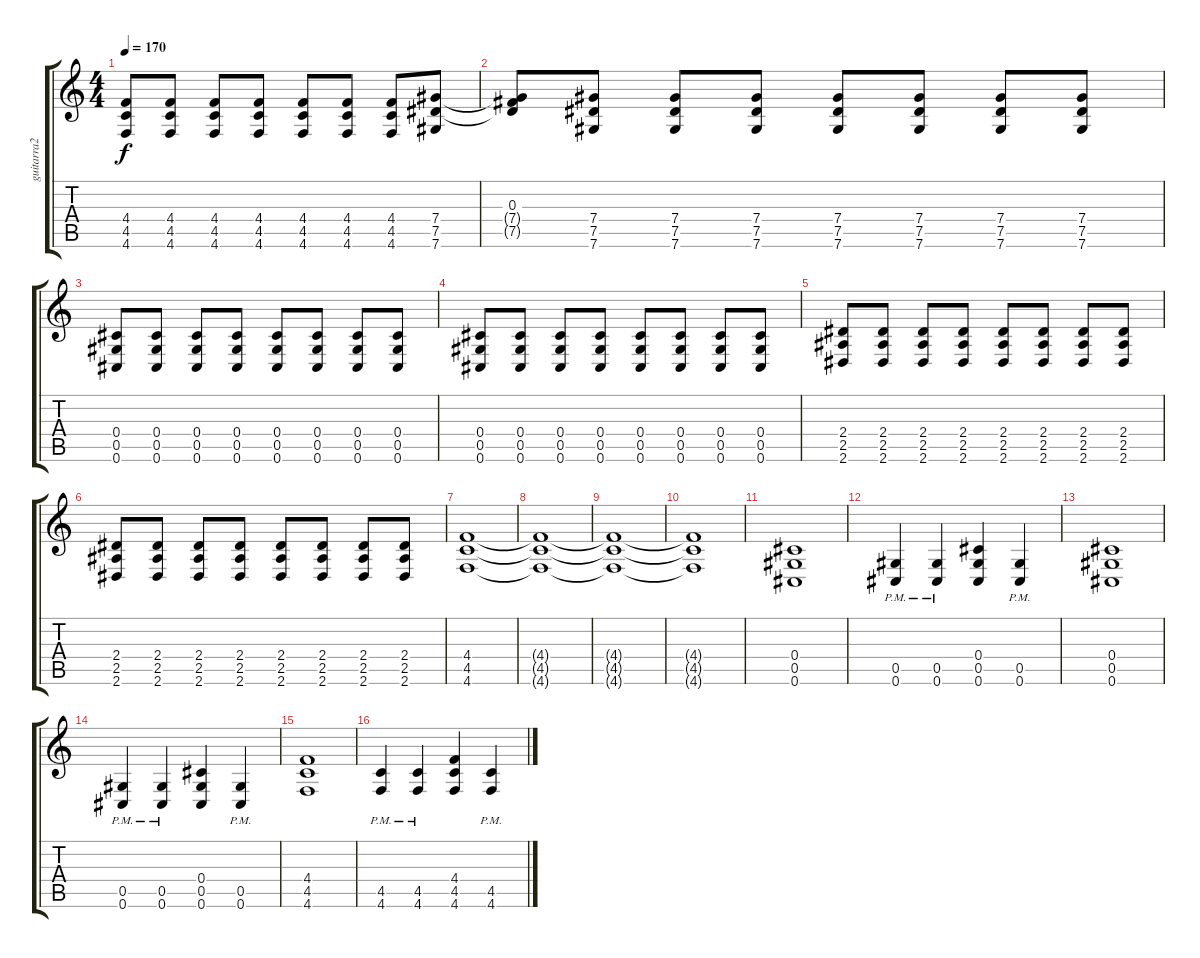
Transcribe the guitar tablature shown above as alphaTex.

\track ("guitarra2" "guitarra2") {instrument distortionguitar}
\staff {score tabs}
\tuning (Eb4 Bb3 Gb3 Db3 Ab2 Db2) {hide}
\ts (4 4)
\tempo 170
\clef g2
\ks c
(4.4 4.5 4.6).8{dy f} (4.4 4.5 4.6).8 (4.4 4.5 4.6).8 (4.4 4.5 4.6).8 (4.4 4.5 4.6).8 (4.4 4.5 4.6).8 (4.4 4.5 4.6).8 (7.4 7.5 7.6).8 |
(0.3 7.4{t} 7.5{t}).8 (7.4 7.5 7.6).8 (7.4 7.5 7.6).8 (7.4 7.5 7.6).8 (7.4 7.5 7.6).8 (7.4 7.5 7.6).8 (7.4 7.5 7.6).8 (7.4 7.5 7.6).8 |
(0.4 0.5 0.6).8 (0.4 0.5 0.6).8 (0.4 0.5 0.6).8 (0.4 0.5 0.6).8 (0.4 0.5 0.6).8 (0.4 0.5 0.6).8 (0.4 0.5 0.6).8 (0.4 0.5 0.6).8 |
(0.4 0.5 0.6).8 (0.4 0.5 0.6).8 (0.4 0.5 0.6).8 (0.4 0.5 0.6).8 (0.4 0.5 0.6).8 (0.4 0.5 0.6).8 (0.4 0.5 0.6).8 (0.4 0.5 0.6).8 |
(2.4 2.5 2.6).8 (2.4 2.5 2.6).8 (2.4 2.5 2.6).8 (2.4 2.5 2.6).8 (2.4 2.5 2.6).8 (2.4 2.5 2.6).8 (2.4 2.5 2.6).8 (2.4 2.5 2.6).8 |
(2.4 2.5 2.6).8 (2.4 2.5 2.6).8 (2.4 2.5 2.6).8 (2.4 2.5 2.6).8 (2.4 2.5 2.6).8 (2.4 2.5 2.6).8 (2.4 2.5 2.6).8 (2.4 2.5 2.6).8 |
(4.4 4.5 4.6).1 |
(4.4{t} 4.5{t} 4.6{t}).1 |
(4.4{t} 4.5{t} 4.6{t}).1 |
(4.4{t} 4.5{t} 4.6{t}).1 |
(0.4 0.5 0.6).1 |
(0.5{pm} 0.6{pm}).4 (0.5{pm} 0.6{pm}).4 (0.4 0.5 0.6).4 (0.5{pm} 0.6{pm}).4 |
(0.4 0.5 0.6).1 |
(0.5{pm} 0.6{pm}).4 (0.5{pm} 0.6{pm}).4 (0.4 0.5 0.6).4 (0.5{pm} 0.6{pm}).4 |
(4.4 4.5 4.6).1 |
(4.5{pm} 4.6{pm}).4 (4.5{pm} 4.6{pm}).4 (4.4 4.5 4.6).4 (4.5{pm} 4.6{pm}).4
